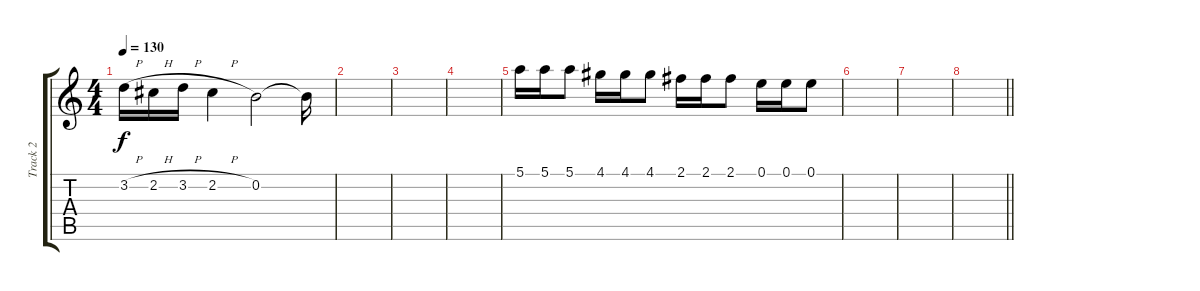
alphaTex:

\track ("Track 2" "Track 2") {instrument overdrivenguitar}
\staff {score tabs}
\tuning (E4 B3 G3 D3 A2 E2) {hide}
\ts (4 4)
\tempo 130
\clef g2
\ks c
3.2{h}.16{dy f} 2.2{h}.16 3.2{h}.16 2.2{h}.4 0.2.2 0.2{t}.16 |
|
|
|
5.1.16 5.1.16 5.1.8 4.1.16 4.1.16 4.1.8 2.1.16 2.1.16 2.1.8 0.1.16 0.1.16 0.1.8 |
|
|
\barLineRight lightlight
